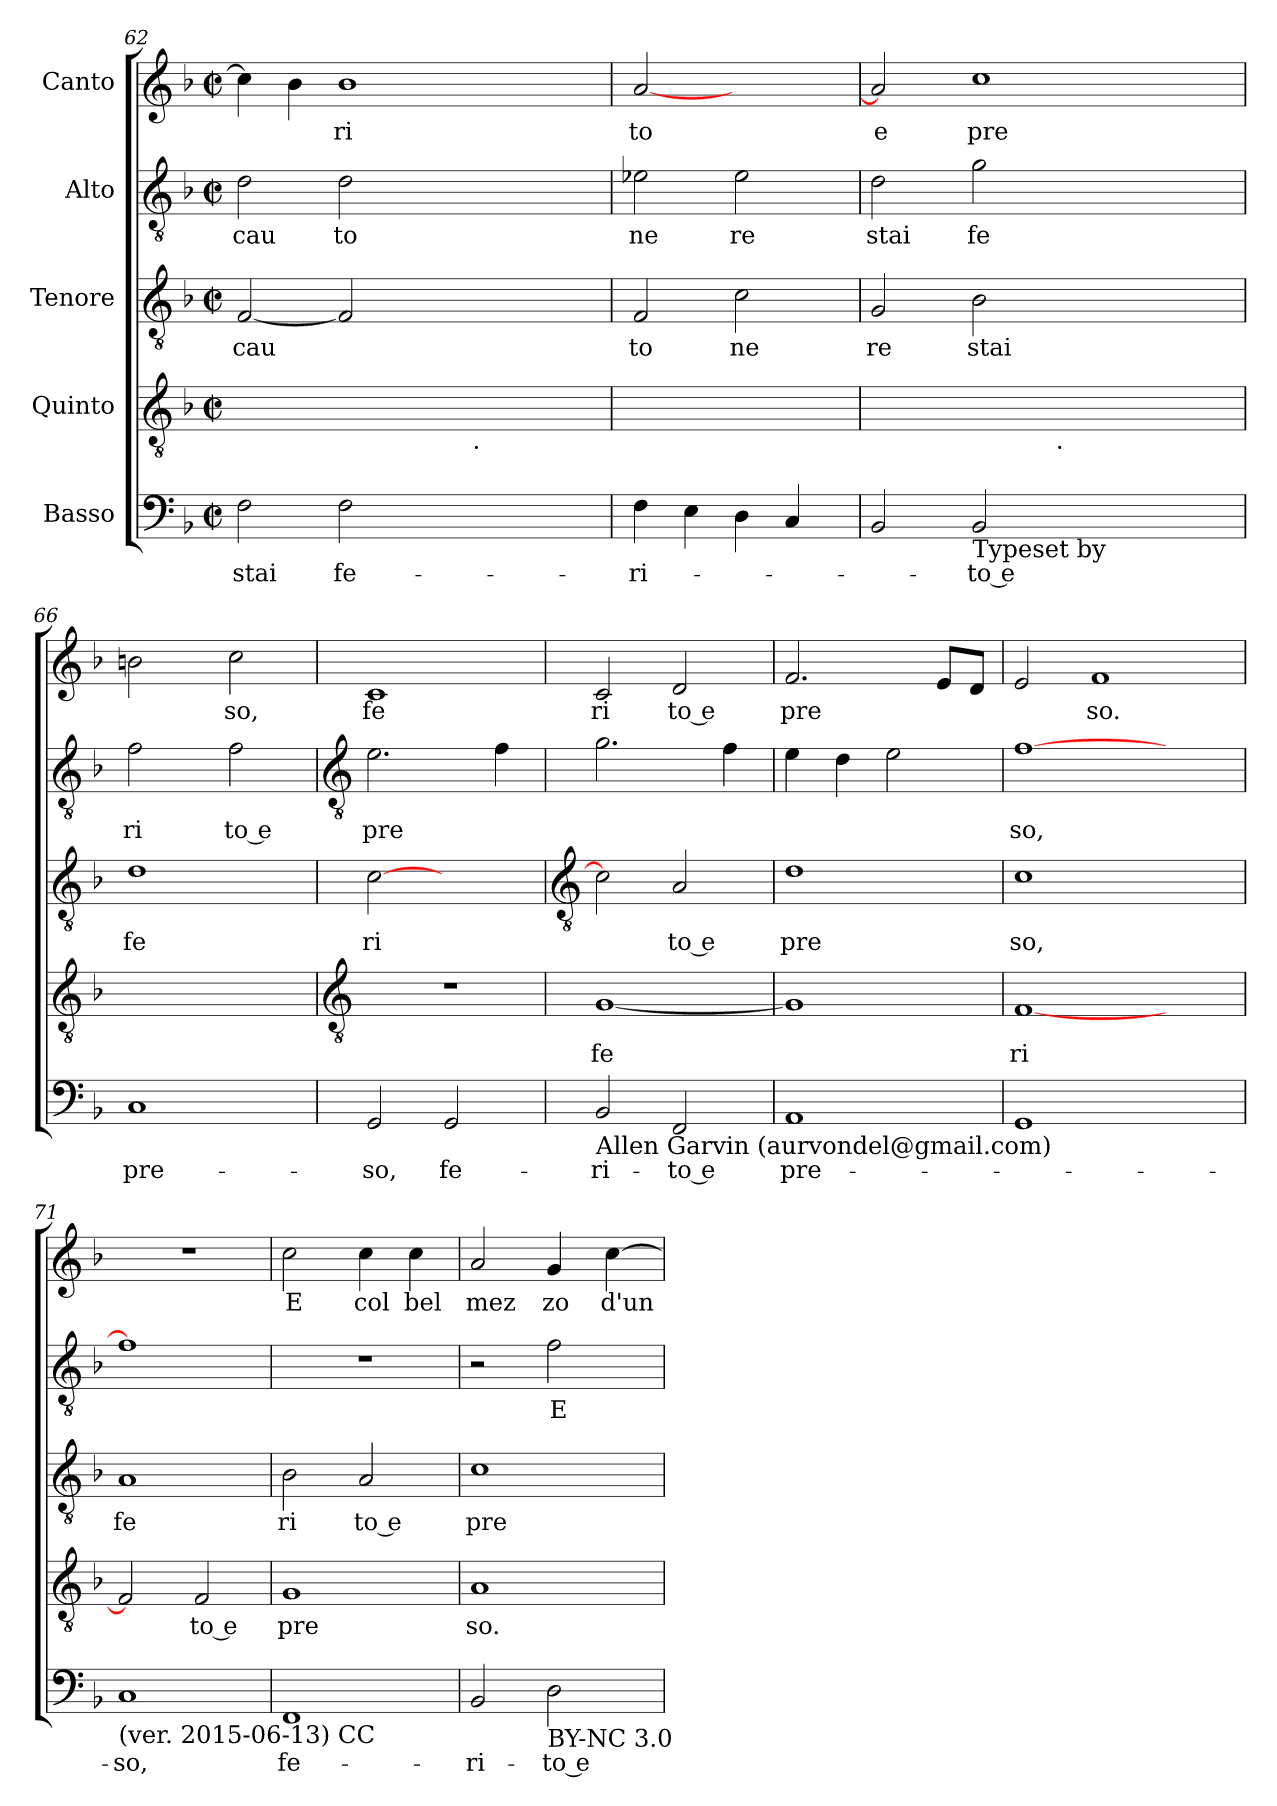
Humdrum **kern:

**kern	**text	**kern	**text	**kern	**text	**kern	**text	**kern	**text
*part5	*part5	*part4	*part4	*part3	*part3	*part2	*part2	*part1	*part1
*staff5	*staff5	*staff4	*staff4	*staff3	*staff3	*staff2	*staff2	*staff1	*staff1
*I"Basso	*	*I"Quinto	*	*I"Tenore	*	*I"Alto	*	*I"Canto	*
!!LO:LB:g=z
*clefF4	*	*clefGv2	*	*clefGv2	*	*clefGv2	*	*clefG2	*
*k[b-]	*	*k[b-]	*	*k[b-]	*	*k[b-]	*	*k[b-]	*
*F:	*	*F:	*	*F:	*	*F:	*	*F:	*
*M2/2	*	*M2/2	*	*M2/2	*	*M2/2	*	*M2/2	*
*met(c|)	*	*met(c|)	*	*met(c|)	*	*met(c|)	*	*met(c|)	*
=62A	=62A	=62A	=62A	=62A	=62A	=62A	=62A	=62A	=62A
!	!LO:LY:b	!	!	!	!LO:LY:b	!	!LO:LY:b	!	!
2F\	stai	4ryy	.	[2F/	cau	2d\	cau	4cc\]	.
.	.	4ryy	.	.	.	.	.	4b-\	.
!	!LO:LY:b	!	!	!	!	!	!LO:LY:b	!	!LO:LY:b
2F\	fe-	4ryy	.	2F/]	.	2d\	to	1b-	ri
.	.	32ryy	.	.	.	.	.	.	.
.	.	32ryy	.	.	.	.	.	.	.
.	.	32ryy	.	.	.	.	.	.	.
.	.	32ryy	.	.	.	.	.	.	.
.	.	32ryy	.	.	.	.	.	.	.
.	.	32ryy	.	.	.	.	.	.	.
!	!	!LO:TX:b:t=.	!	!	!	!	!	!	!
.	.	32ryy	.	.	.	.	.	.	.
.	.	4ryy	.	.	.	.	.	.	.
2ryy	.	.	.	2ryy	.	2ryy	.	.	.
.	.	4ryy	.	.	.	.	.	.	.
.	.	32ryy	.	.	.	.	.	.	.
=64A	=64A	=64A	=64A	=64A	=64A	=64A	=64A	=64A	=64A
!	!LO:LY:b	!	!	!	!LO:LY:b	!	!LO:LY:b	!	!LO:LY:b
4F\	-ri-	4ryy	.	2F/	to	2e-X\	ne	[2a/	to
4E\	.	4ryy	.	.	.	.	.	.	.
!	!	!	!	!	!LO:LY:b	!	!LO:LY:b	!	!
4D\	.	4ryy	.	2c\	ne	2e-\	re	2ryy	.
4C/	.	32ryy	.	.	.	.	.	.	.
.	.	4ryy	.	.	.	.	.	.	.
32ryy	.	.	.	32ryy	.	32ryy	.	32ryy	.
!!LO:LB:g=z
=65	=65	=65	=65	=65	=65	=65	=65	=65	=65
!	!	!	!	!	!LO:LY:b	!	!LO:LY:b	!	!LO:LY:b
2BB-/	.	4ryy	.	2G/	re	2d\	stai	2a/]	e
.	.	4ryy	.	.	.	.	.	.	.
!LO:TX:b:t=Typeset by	!	!	!	!	!	!	!	!	!
!	!LO:LY:b	!	!	!	!LO:LY:b	!	!LO:LY:b	!	!LO:LY:b
2BB-/	-to e	32ryy	.	2B-\	stai	2g\	fe	1cc	pre
.	.	32ryy	.	.	.	.	.	.	.
.	.	32ryy	.	.	.	.	.	.	.
.	.	32ryy	.	.	.	.	.	.	.
.	.	32ryy	.	.	.	.	.	.	.
.	.	32ryy	.	.	.	.	.	.	.
!	!	!LO:TX:b:t=.	!	!	!	!	!	!	!
.	.	32ryy	.	.	.	.	.	.	.
.	.	4ryy	.	.	.	.	.	.	.
.	.	4ryy	.	.	.	.	.	.	.
2ryy	.	.	.	2ryy	.	2ryy	.	.	.
.	.	4ryy	.	.	.	.	.	.	.
.	.	32ryy	.	.	.	.	.	.	.
=66	=66	=66	=66	=66	=66	=66	=66	=66	=66
!	!LO:LY:b	!	!	!	!LO:LY:b	!	!LO:LY:b	!	!
1C	pre-	4ryy	.	1d	fe	2f\	ri	2bn\	.
.	.	4ryy	.	.	.	.	.	.	.
!	!	!	!	!	!	!	!LO:LY:b	!	!LO:LY:b
.	.	32ryy	.	.	.	2f\	to e	2cc\	so,
.	.	4...ryy	.	.	.	.	.	.	.
!!LO:LB:g=z
=67	=67	=67	=67	=67	=67	=67	=67	=67	=67
*	*	*clefGv2	*	*	*	*clefGv2	*	*	*
!	!LO:LY:b	!	!	!	!LO:LY:b	!	!LO:LY:b	!	!LO:LY:b
2GG/	-so,	1r	.	[2c\	ri	2.e\	pre	1c	fe
!	!LO:LY:b	!	!	!	!	!	!	!	!
2GG/	fe-	.	.	2ryy	.	.	.	.	.
.	.	.	.	.	.	4f\	.	.	.
!!LO:LB:g=z
=68	=68	=68	=68	=68	=68	=68	=68	=68	=68
*	*	*	*	*clefGv2	*	*	*	*	*
!LO:TX:b:t=Allen Garvin (aurvondel@gmail.com)	!	!	!	!	!	!	!	!	!
!	!LO:LY:b	!	!LO:LY:b	!	!	!	!	!	!LO:LY:b
2BB-/	-ri-	[1G	fe	2c\]	.	2.g\	.	2c/	ri
!	!LO:LY:b	!	!	!	!LO:LY:b	!	!	!	!LO:LY:b
2FF/	-to e	.	.	2A/	to e	.	.	2d/	to e
.	.	.	.	.	.	4f\	.	.	.
!!LO:LB:g=z
=69	=69	=69	=69	=69	=69	=69	=69	=69	=69
!	!LO:LY:b	!	!	!	!LO:LY:b	!	!	!	!LO:LY:b
1AA	pre-	1G]	.	1d	pre	4e\	.	2.f/	pre
.	.	.	.	.	.	4d\	.	.	.
.	.	.	.	.	.	2e\	.	.	.
.	.	.	.	.	.	.	.	8e/L	.
.	.	.	.	.	.	.	.	8d/J	.
=70	=70	=70	=70	=70	=70	=70	=70	=70	=70
!	!	!	!LO:LY:b	!	!LO:LY:b	!	!LO:LY:b	!	!
1GG	.	[1F	ri	1c	so,	[1f	so,	2e/	.
!	!	!	!	!	!	!	!	!	!LO:LY:b
.	.	.	.	.	.	.	.	1f	so.
2ryy	.	2ryy	.	2ryy	.	2ryy	.	.	.
=71	=71	=71	=71	=71	=71	=71	=71	=71	=71
!LO:TX:b:t=(ver. 2015-06-13) CC	!	!	!	!	!	!	!	!	!
!	!LO:LY:b	!	!	!	!LO:LY:b	!	!	!	!
1C	-so,	2F/]	.	1A	fe	1f]	.	1r	.
!	!	!	!LO:LY:b	!	!	!	!	!	!
.	.	2F/	to e	.	.	.	.	.	.
!!LO:LB:g=z
=72	=72	=72	=72	=72	=72	=72	=72	=72	=72
!	!LO:LY:b	!	!LO:LY:b	!	!LO:LY:b	!	!	!	!LO:LY:b
1FF	fe-	1G	pre	2B-\	ri	1r	.	2cc\	E
!	!	!	!	!	!LO:LY:b	!	!	!	!LO:LY:b
.	.	.	.	2A/	to e	.	.	4cc\	col
!	!	!	!	!	!	!	!	!	!LO:LY:b
.	.	.	.	.	.	.	.	4cc\	bel
=73	=73	=73	=73	=73	=73	=73	=73	=73	=73
!	!LO:LY:b	!	!LO:LY:b	!	!LO:LY:b	!	!	!	!LO:LY:b
2BB-/	-ri-	1A	so.	1c	pre	2r	.	2a/	mez
!LO:TX:b:t=BY-NC 3.0	!	!	!	!	!	!	!	!	!
!	!LO:LY:b	!	!	!	!	!	!LO:LY:b	!	!LO:LY:b
2D\	-to e	.	.	.	.	2f\	E	4g/	zo
!	!	!	!	!	!	!	!	!	!LO:LY:b
.	.	.	.	.	.	.	.	[4cc\	d'un
=	=	=	=	=	=	=	=	=	=
*-	*-	*-	*-	*-	*-	*-	*-	*-	*-
